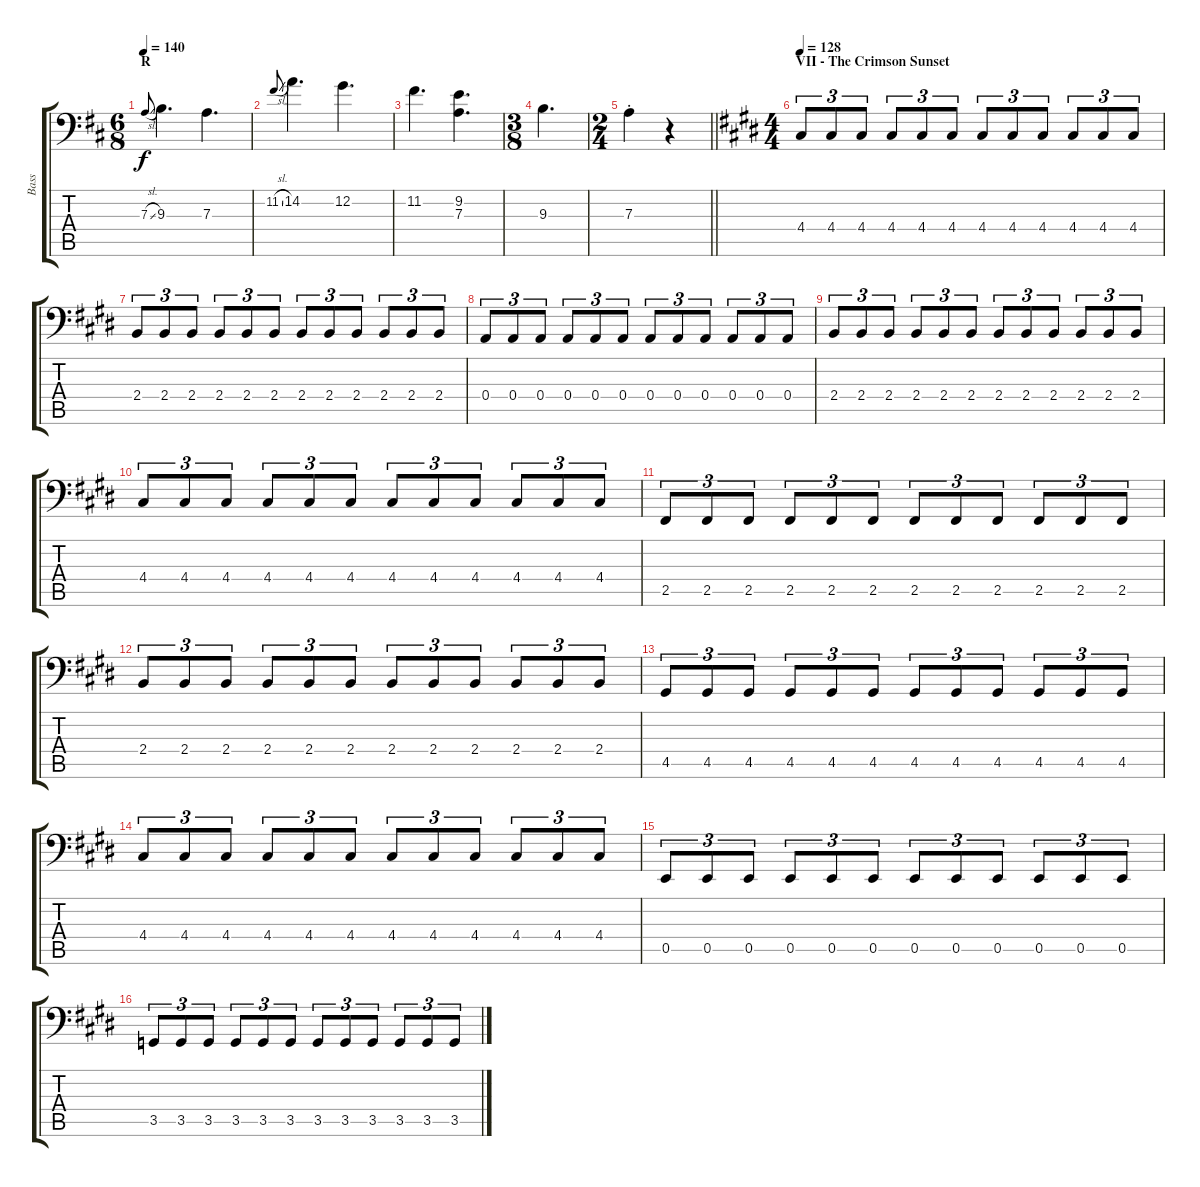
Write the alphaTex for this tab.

\track ("Bass" "Bass") {instrument electricbassfinger}
\staff {score tabs}
\tuning (C3 G2 D2 A1 E1 B0) {hide}
\ts (6 8)
\section ("" "R")
\tempo 140
\clef f4
\ks d
7.3{sl}.8{gr onbeat dy f} 9.3.4{d} 7.3.4{d} |
11.2{sl}.8{gr onbeat} 14.2.4{d} 12.2.4{d} |
\ks bminor
11.2.4{d} (9.2 7.3).4{d} |
\ts (3 8)
9.3.4{d} |
\ts (2 4)
\barLineRight lightlight
7.3{st}.4 r.4 |
\ts (4 4)
\section ("" "VII - The Crimson Sunset")
\tempo 128
\ks e
4.4.8{tu (3 2)} 4.4.8{tu (3 2)} 4.4.8{tu (3 2)} 4.4.8{tu (3 2)} 4.4.8{tu (3 2)} 4.4.8{tu (3 2)} 4.4.8{tu (3 2)} 4.4.8{tu (3 2)} 4.4.8{tu (3 2)} 4.4.8{tu (3 2)} 4.4.8{tu (3 2)} 4.4.8{tu (3 2)} |
2.4.8{tu (3 2)} 2.4.8{tu (3 2)} 2.4.8{tu (3 2)} 2.4.8{tu (3 2)} 2.4.8{tu (3 2)} 2.4.8{tu (3 2)} 2.4.8{tu (3 2)} 2.4.8{tu (3 2)} 2.4.8{tu (3 2)} 2.4.8{tu (3 2)} 2.4.8{tu (3 2)} 2.4.8{tu (3 2)} |
0.4.8{tu (3 2)} 0.4.8{tu (3 2)} 0.4.8{tu (3 2)} 0.4.8{tu (3 2)} 0.4.8{tu (3 2)} 0.4.8{tu (3 2)} 0.4.8{tu (3 2)} 0.4.8{tu (3 2)} 0.4.8{tu (3 2)} 0.4.8{tu (3 2)} 0.4.8{tu (3 2)} 0.4.8{tu (3 2)} |
2.4.8{tu (3 2)} 2.4.8{tu (3 2)} 2.4.8{tu (3 2)} 2.4.8{tu (3 2)} 2.4.8{tu (3 2)} 2.4.8{tu (3 2)} 2.4.8{tu (3 2)} 2.4.8{tu (3 2)} 2.4.8{tu (3 2)} 2.4.8{tu (3 2)} 2.4.8{tu (3 2)} 2.4.8{tu (3 2)} |
4.4.8{tu (3 2)} 4.4.8{tu (3 2)} 4.4.8{tu (3 2)} 4.4.8{tu (3 2)} 4.4.8{tu (3 2)} 4.4.8{tu (3 2)} 4.4.8{tu (3 2)} 4.4.8{tu (3 2)} 4.4.8{tu (3 2)} 4.4.8{tu (3 2)} 4.4.8{tu (3 2)} 4.4.8{tu (3 2)} |
2.5.8{tu (3 2)} 2.5.8{tu (3 2)} 2.5.8{tu (3 2)} 2.5.8{tu (3 2)} 2.5.8{tu (3 2)} 2.5.8{tu (3 2)} 2.5.8{tu (3 2)} 2.5.8{tu (3 2)} 2.5.8{tu (3 2)} 2.5.8{tu (3 2)} 2.5.8{tu (3 2)} 2.5.8{tu (3 2)} |
2.4.8{tu (3 2)} 2.4.8{tu (3 2)} 2.4.8{tu (3 2)} 2.4.8{tu (3 2)} 2.4.8{tu (3 2)} 2.4.8{tu (3 2)} 2.4.8{tu (3 2)} 2.4.8{tu (3 2)} 2.4.8{tu (3 2)} 2.4.8{tu (3 2)} 2.4.8{tu (3 2)} 2.4.8{tu (3 2)} |
4.5.8{tu (3 2)} 4.5.8{tu (3 2)} 4.5.8{tu (3 2)} 4.5.8{tu (3 2)} 4.5.8{tu (3 2)} 4.5.8{tu (3 2)} 4.5.8{tu (3 2)} 4.5.8{tu (3 2)} 4.5.8{tu (3 2)} 4.5.8{tu (3 2)} 4.5.8{tu (3 2)} 4.5.8{tu (3 2)} |
4.4.8{tu (3 2)} 4.4.8{tu (3 2)} 4.4.8{tu (3 2)} 4.4.8{tu (3 2)} 4.4.8{tu (3 2)} 4.4.8{tu (3 2)} 4.4.8{tu (3 2)} 4.4.8{tu (3 2)} 4.4.8{tu (3 2)} 4.4.8{tu (3 2)} 4.4.8{tu (3 2)} 4.4.8{tu (3 2)} |
0.5.8{tu (3 2)} 0.5.8{tu (3 2)} 0.5.8{tu (3 2)} 0.5.8{tu (3 2)} 0.5.8{tu (3 2)} 0.5.8{tu (3 2)} 0.5.8{tu (3 2)} 0.5.8{tu (3 2)} 0.5.8{tu (3 2)} 0.5.8{tu (3 2)} 0.5.8{tu (3 2)} 0.5.8{tu (3 2)} |
3.5.8{tu (3 2)} 3.5.8{tu (3 2)} 3.5.8{tu (3 2)} 3.5.8{tu (3 2)} 3.5.8{tu (3 2)} 3.5.8{tu (3 2)} 3.5.8{tu (3 2)} 3.5.8{tu (3 2)} 3.5.8{tu (3 2)} 3.5.8{tu (3 2)} 3.5.8{tu (3 2)} 3.5.8{tu (3 2)}
